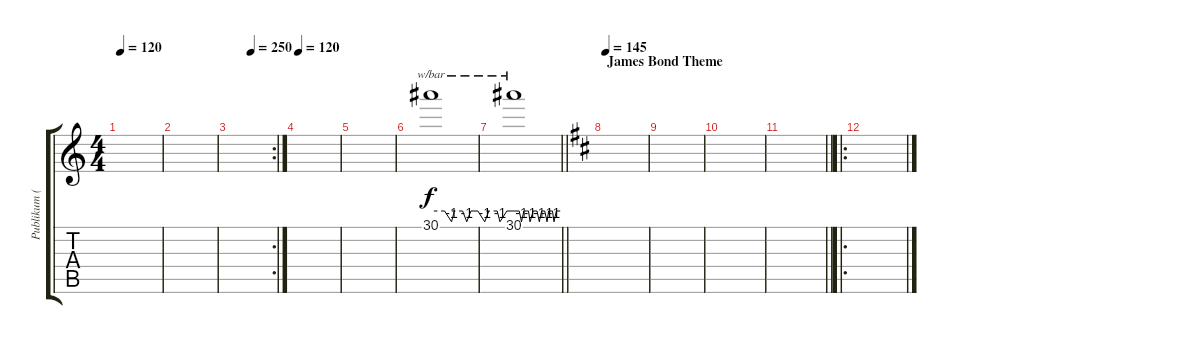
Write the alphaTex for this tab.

\track ("Publikum (plystrer)" "Publikum (") {instrument choiraahs}
\staff {score tabs}
\tuning (E4 B3 G3 D3 A2 E2) {hide}
\ts (4 4)
\tempo 120
\clef g2
\ks c
|
|
\rc 2
\tempo (250 0.5)
|
\tempo 120
|
|
30.1.1{tbe (custom default 0 0 10 0 15 -4 17 0 23 0 26 -4 29 0 34 0 39 -4 42 0 48 0 50 -4 55 0 60 0)} |
\barLineRight lightlight
30.1.1{tbe (custom default 0 0 7 0 10 -4 13 0 19 0 21 -4 25 0 30 0 33 -4 36 0 40 0 43 -4 45 0 50 0 52 -4 55 0 60 0)} |
\section ("" "James Bond Theme")
\tempo 145
\ks d
|
|
|
\barLineRight lightlight
|
\ro
